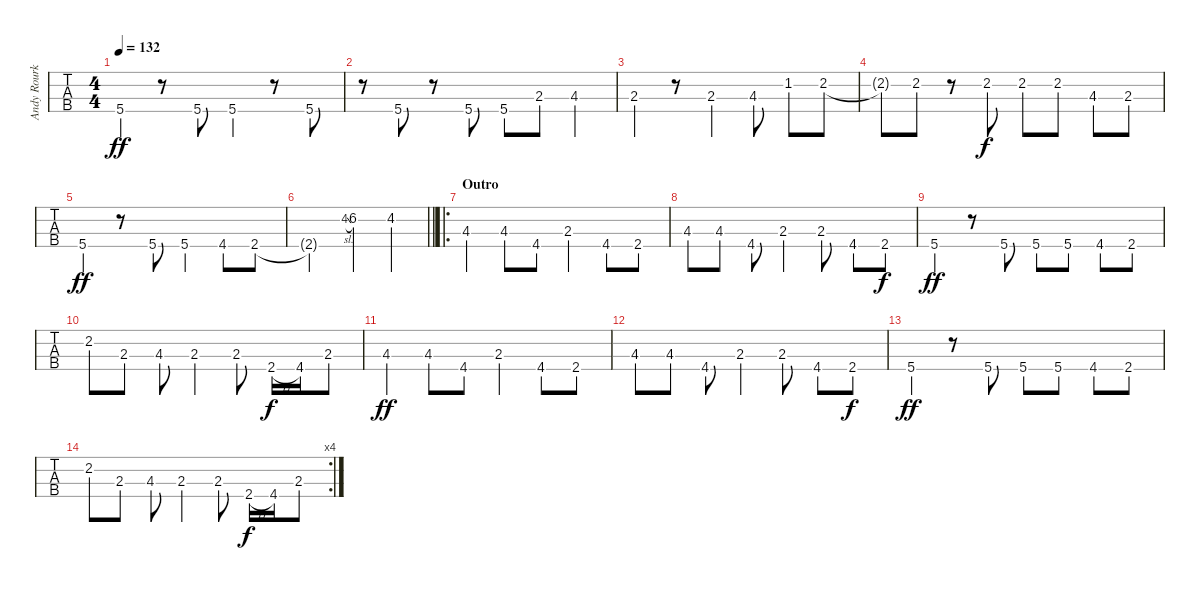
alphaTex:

\track ("Andy Rourke's bass" "Andy Rourk") {instrument electricbassfinger}
\staff {tabs}
\tuning (G2 D2 A1 E1) {hide}
\ts (4 4)
\tempo 132
\clef f4
\ks e
5.4.4{dy ff} r.8 5.4.8 5.4.4 r.8 5.4.8 |
r.8 5.4.8 r.8 5.4.8 5.4.8 2.3.8 4.3.4 |
2.3.4 r.8 2.3.4 4.3.8 1.2.8 2.2.8 |
2.2{t}.8 2.2.8 r.8 2.2.8{dy f} 2.2.8 2.2.8 4.3.8 2.3.8 |
5.4.4{dy ff} r.8 5.4.8 5.4.4 4.4.8 2.4.8 |
\barLineRight lightlight
2.4{t}.2 4.2{sl}.8{gr} 6.2.4 4.2.4 |
\ro
\section ("" "Outro")
4.3.4 4.3.8 4.4.8 2.3.4 4.4.8 2.4.8 |
4.3.8 4.3.8 4.4.8 2.3.4 2.3.8 4.4.8 2.4.8{dy f} |
5.4.4{dy ff} r.8 5.4.8 5.4.8 5.4.8 4.4.8 2.4.8 |
2.2.8 2.3.8 4.3.8 2.3.4 2.3.8 2.4{h}.16{dy f} 4.4.16 2.3.8 |
4.3.4{dy ff} 4.3.8 4.4.8 2.3.4 4.4.8 2.4.8 |
4.3.8 4.3.8 4.4.8 2.3.4 2.3.8 4.4.8 2.4.8{dy f} |
5.4.4{dy ff} r.8 5.4.8 5.4.8 5.4.8 4.4.8 2.4.8 |
\rc 4
2.2.8 2.3.8 4.3.8 2.3.4 2.3.8 2.4{h}.16{dy f} 4.4.16 2.3.8
